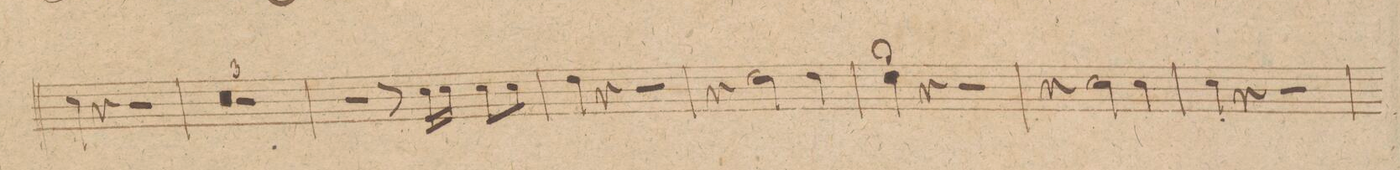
**kern
*I"Trompetto. 1mo in A.
*clefG2
*k[f#c#g#]
*met(c|)
*M2/2
4a\
4r
2r
=8
0r
=9
=10
1r
=11
2r
8r
16a\LL
16a\JJ
8a\L
8a\J
=12
4b\
4r
2r
=13
4r
2b\
4b\
=14
4b\
4r
2r
=15
4r
2a\
4a\
=16
4a\
4r
2r
=17
*-
